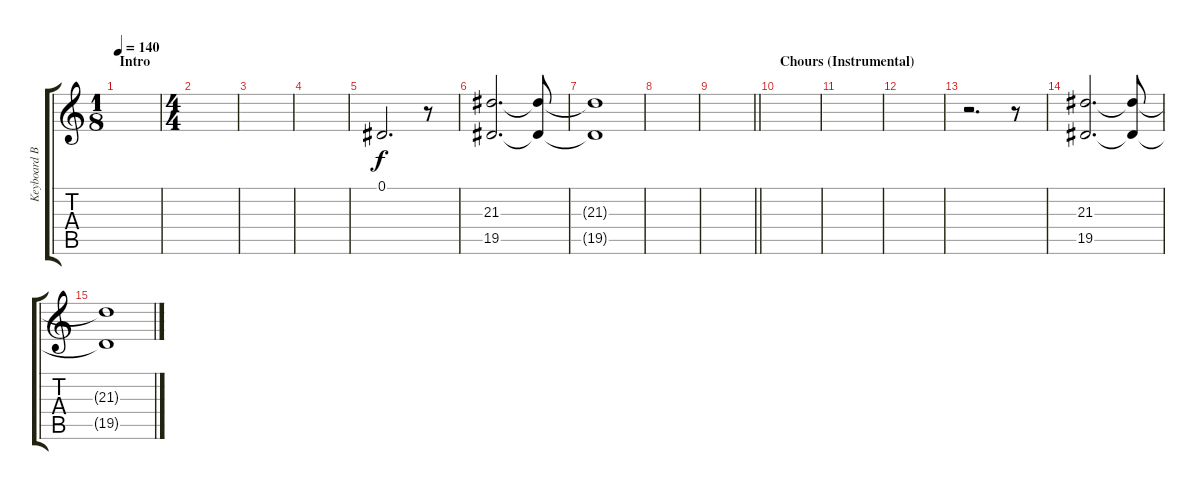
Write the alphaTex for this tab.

\track ("Keyboard Backup" "Keyboard B") {instrument choiraahs}
\staff {score tabs}
\tuning (Eb4 Bb3 Gb3 Db3 Ab2 Eb2) {hide}
\ts (1 8)
\section ("" "Intro")
\tempo 140
\clef g2
\ks c
|
\ts (4 4)
|
|
|
0.1.2{d} r.8 |
(21.3 19.5).2{d} (21.3{t} 19.5{t}).8 |
(21.3{t} 19.5{t}).1 |
|
\barLineRight lightlight
|
\section ("" "Chours (Instrumental)")
|
|
|
r.2{d} r.8 |
(21.3 19.5).2{d} (21.3{t} 19.5{t}).8 |
(21.3{t} 19.5{t}).1
